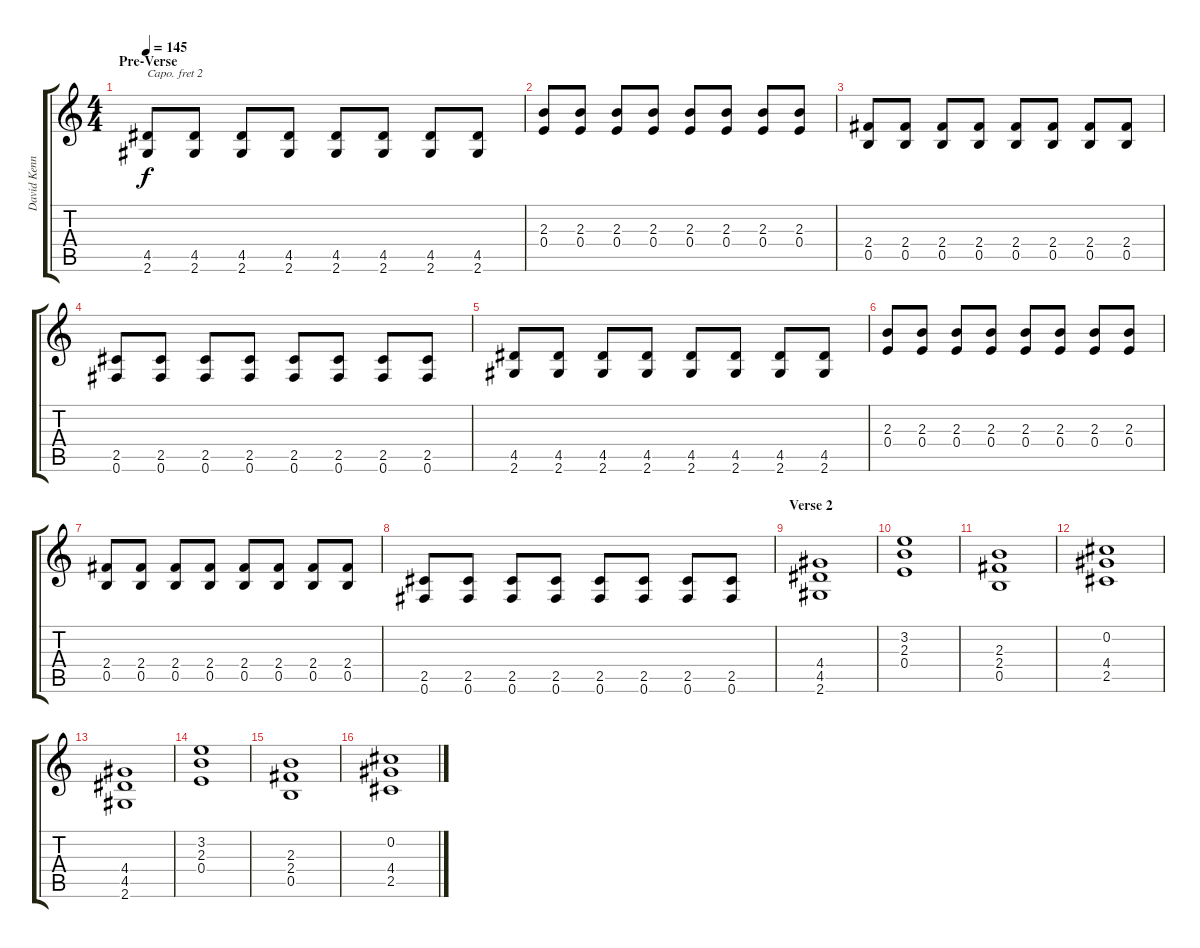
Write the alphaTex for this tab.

\track ("David Kennedy (Guitar 2)" "David Kenn") {instrument electricguitarclean}
\staff {score tabs}
\capo 2
\tuning (E4 B3 G3 D3 A2 E2) {hide}
\ts (4 4)
\section ("" "Pre-Verse")
\tempo 145
\clef g2
\ks c
(4.5 2.6).8{dy f instrument distortionguitar} (4.5 2.6).8 (4.5 2.6).8 (4.5 2.6).8 (4.5 2.6).8 (4.5 2.6).8 (4.5 2.6).8 (4.5 2.6).8 |
(2.3 0.4).8 (2.3 0.4).8 (2.3 0.4).8 (2.3 0.4).8 (2.3 0.4).8 (2.3 0.4).8 (2.3 0.4).8 (2.3 0.4).8 |
(2.4 0.5).8 (2.4 0.5).8 (2.4 0.5).8 (2.4 0.5).8 (2.4 0.5).8 (2.4 0.5).8 (2.4 0.5).8 (2.4 0.5).8 |
(2.5 0.6).8 (2.5 0.6).8 (2.5 0.6).8 (2.5 0.6).8 (2.5 0.6).8 (2.5 0.6).8 (2.5 0.6).8 (2.5 0.6).8 |
(4.5 2.6).8 (4.5 2.6).8 (4.5 2.6).8 (4.5 2.6).8 (4.5 2.6).8 (4.5 2.6).8 (4.5 2.6).8 (4.5 2.6).8 |
(2.3 0.4).8 (2.3 0.4).8 (2.3 0.4).8 (2.3 0.4).8 (2.3 0.4).8 (2.3 0.4).8 (2.3 0.4).8 (2.3 0.4).8 |
(2.4 0.5).8 (2.4 0.5).8 (2.4 0.5).8 (2.4 0.5).8 (2.4 0.5).8 (2.4 0.5).8 (2.4 0.5).8 (2.4 0.5).8 |
(2.5 0.6).8 (2.5 0.6).8 (2.5 0.6).8 (2.5 0.6).8 (2.5 0.6).8 (2.5 0.6).8 (2.5 0.6).8 (2.5 0.6).8 |
\section ("" "Verse 2")
(4.4 4.5 2.6).1 |
(3.2 2.3 0.4).1 |
(2.3 2.4 0.5).1 |
(0.2 4.4 2.5).1 |
(4.4 4.5 2.6).1 |
(3.2 2.3 0.4).1 |
(2.3 2.4 0.5).1 |
(0.2 4.4 2.5).1
